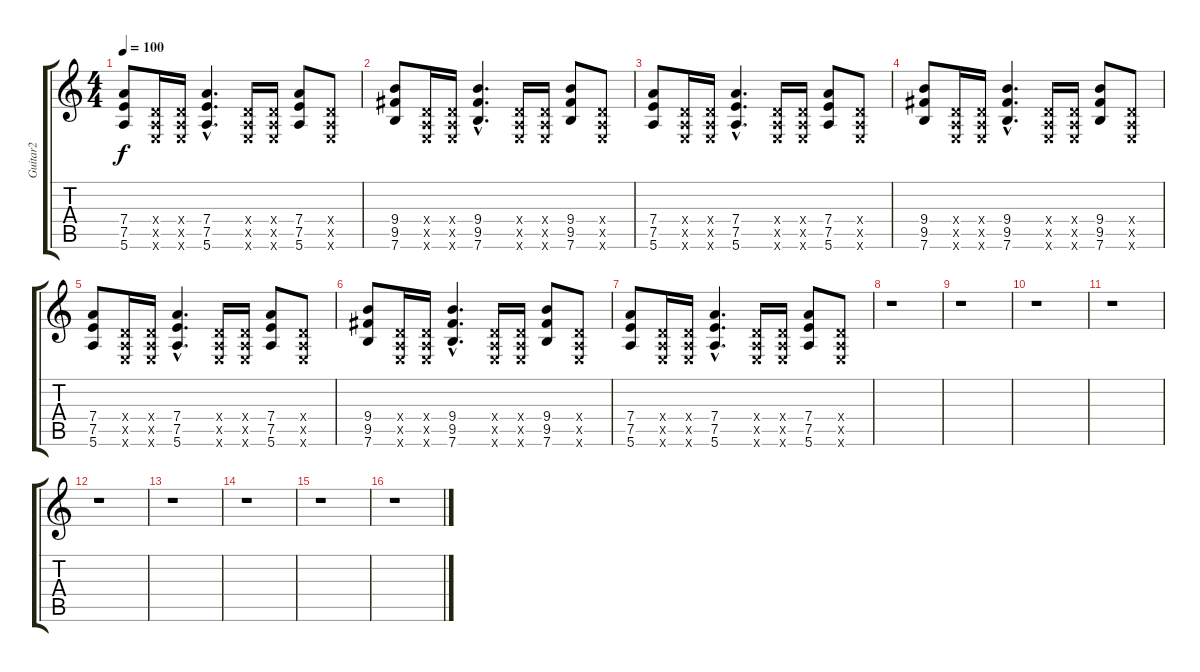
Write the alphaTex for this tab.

\track ("Guitar2" "Guitar2") {instrument electricguitarclean}
\staff {score tabs}
\tuning (E4 B3 G3 D3 A2 E2) {hide}
\ts (4 4)
\tempo 100
\clef g2
\ks c
(7.4 7.5 5.6).8{dy f} (0.4{x} 0.5{x} 0.6{x}).16 (0.4{x} 0.5{x} 0.6{x}).16 (7.4{hac} 7.5{hac} 5.6{hac}).4{d} (0.4{x} 0.5{x} 0.6{x}).16 (0.4{x} 0.5{x} 0.6{x}).16 (7.4 7.5 5.6).8 (0.4{x} 0.5{x} 0.6{x}).8 |
(9.4 9.5 7.6).8 (0.4{x} 0.5{x} 0.6{x}).16 (0.4{x} 0.5{x} 0.6{x}).16 (9.4{hac} 9.5{hac} 7.6{hac}).4{d} (0.4{x} 0.5{x} 0.6{x}).16 (0.4{x} 0.5{x} 0.6{x}).16 (9.4 9.5 7.6).8 (0.4{x} 0.5{x} 0.6{x}).8 |
(7.4 7.5 5.6).8 (0.4{x} 0.5{x} 0.6{x}).16 (0.4{x} 0.5{x} 0.6{x}).16 (7.4{hac} 7.5{hac} 5.6{hac}).4{d} (0.4{x} 0.5{x} 0.6{x}).16 (0.4{x} 0.5{x} 0.6{x}).16 (7.4 7.5 5.6).8 (0.4{x} 0.5{x} 0.6{x}).8 |
(9.4 9.5 7.6).8 (0.4{x} 0.5{x} 0.6{x}).16 (0.4{x} 0.5{x} 0.6{x}).16 (9.4{hac} 9.5{hac} 7.6{hac}).4{d} (0.4{x} 0.5{x} 0.6{x}).16 (0.4{x} 0.5{x} 0.6{x}).16 (9.4 9.5 7.6).8 (0.4{x} 0.5{x} 0.6{x}).8 |
(7.4 7.5 5.6).8 (0.4{x} 0.5{x} 0.6{x}).16 (0.4{x} 0.5{x} 0.6{x}).16 (7.4{hac} 7.5{hac} 5.6{hac}).4{d} (0.4{x} 0.5{x} 0.6{x}).16 (0.4{x} 0.5{x} 0.6{x}).16 (7.4 7.5 5.6).8 (0.4{x} 0.5{x} 0.6{x}).8 |
(9.4 9.5 7.6).8 (0.4{x} 0.5{x} 0.6{x}).16 (0.4{x} 0.5{x} 0.6{x}).16 (9.4{hac} 9.5{hac} 7.6{hac}).4{d} (0.4{x} 0.5{x} 0.6{x}).16 (0.4{x} 0.5{x} 0.6{x}).16 (9.4 9.5 7.6).8 (0.4{x} 0.5{x} 0.6{x}).8 |
(7.4 7.5 5.6).8 (0.4{x} 0.5{x} 0.6{x}).16 (0.4{x} 0.5{x} 0.6{x}).16 (7.4{hac} 7.5{hac} 5.6{hac}).4{d} (0.4{x} 0.5{x} 0.6{x}).16 (0.4{x} 0.5{x} 0.6{x}).16 (7.4 7.5 5.6).8 (0.4{x} 0.5{x} 0.6{x}).8 |
r.1{volume 8 instrument electricguitarclean} |
r.1 |
r.1 |
r.1 |
r.1 |
r.1 |
r.1 |
r.1 |
r.1
